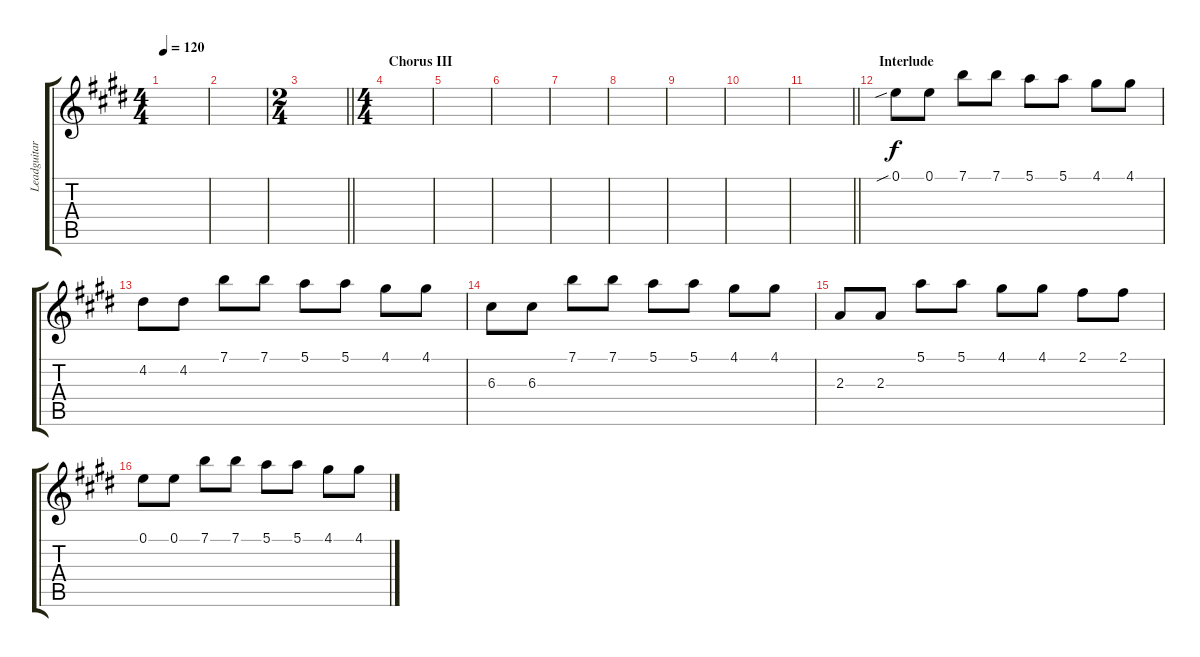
\track ("Leadguitar" "Leadguitar") {instrument distortionguitar}
\staff {score tabs}
\tuning (E4 B3 G3 D3 A2 E2) {hide}
\ts (4 4)
\tempo 120
\clef g2
\ks e
|
|
\ts (2 4)
\barLineRight lightlight
|
\ts (4 4)
\section ("" "Chorus III")
|
|
|
|
|
|
|
\barLineRight lightlight
|
\section ("" "Interlude")
0.1{sib}.8 0.1.8 7.1.8 7.1.8 5.1.8 5.1.8 4.1.8 4.1.8 |
4.2.8 4.2.8 7.1.8 7.1.8 5.1.8 5.1.8 4.1.8 4.1.8 |
6.3.8 6.3.8 7.1.8 7.1.8 5.1.8 5.1.8 4.1.8 4.1.8 |
2.3.8 2.3.8 5.1.8 5.1.8 4.1.8 4.1.8 2.1.8 2.1.8 |
0.1.8 0.1.8 7.1.8 7.1.8 5.1.8 5.1.8 4.1.8 4.1.8
